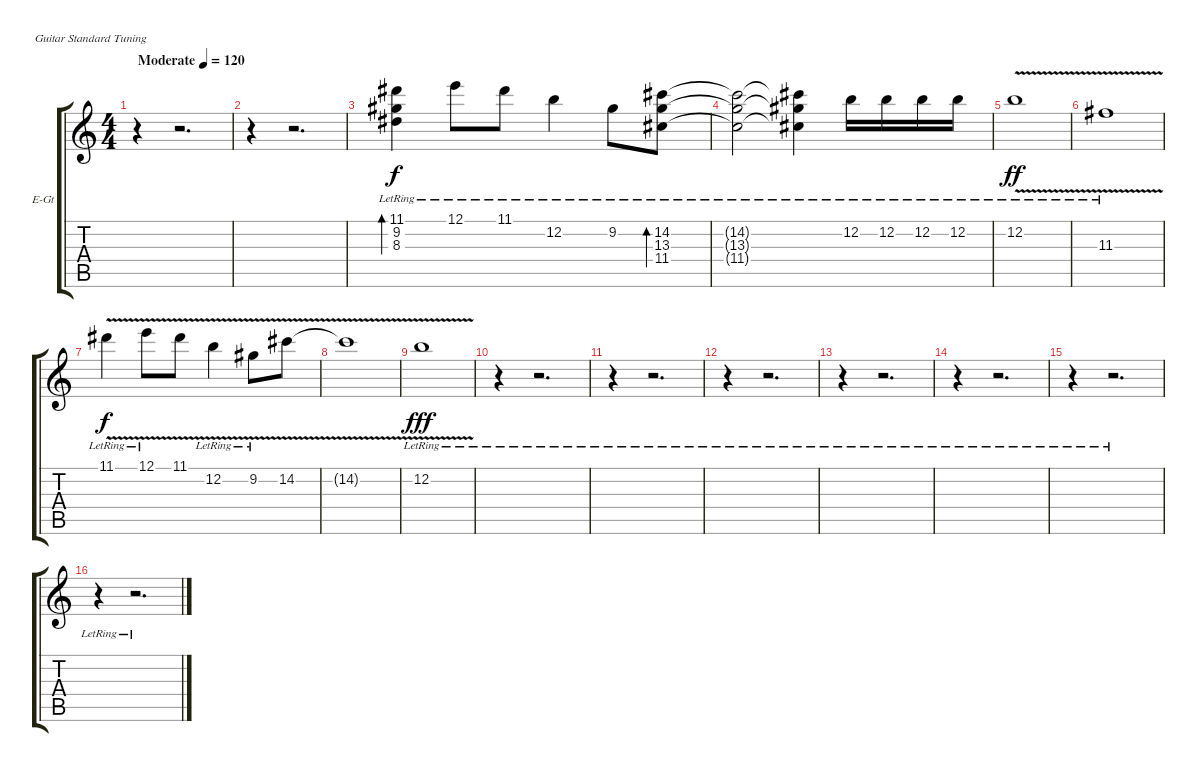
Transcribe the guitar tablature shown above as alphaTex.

\bracketExtendMode groupsimilarinstruments
\firstSystemTrackNameOrientation horizontal
\otherSystemsTrackNameOrientation horizontal
\track ("Äîðîæêà 7" "E-Gt") {instrument electricguitarclean}
\staff {score tabs}
\tuning (E4 B3 G3 D3 A2 E2)
\ts (4 4)
\beaming (8 2 2 2 2)
\tempo (120 "Moderate")
\clef g2
\ks c
r.4{dy f instrument electricguitarclean} r.2{d} |
r.4 r.2{d} |
(11.1{lr} 9.2{lr} 8.3{lr}).4{bd 480} 12.1{lr}.8 11.1{lr}.8 12.2{lr}.4 9.2{lr}.8 (14.2{lr} 13.3{lr} 11.4{lr}).8{bd 480} |
(14.2{lr t} 13.3{lr t} 11.4{lr t}).2 (14.2{lr t} 13.3{lr t} 11.4{lr t}).4 12.2{lr}.16 12.2{lr}.16 12.2{lr}.16 12.2{lr}.16 |
12.2{v lr}.1{dy ff} |
11.3{v lr}.1 |
11.1{v lr}.4{dy f} 12.1{v lr}.8 11.1{v}.8 12.2{v lr}.4 9.2{v lr}.8 14.2{v}.8 |
14.2{v t}.1 |
12.2{v lr}.1{dy fff} |
r.4 r.2{d} |
r.4 r.2{d} |
r.4 r.2{d} |
r.4 r.2{d} |
r.4 r.2{d} |
r.4 r.2{d} |
r.4 r.2{d}
